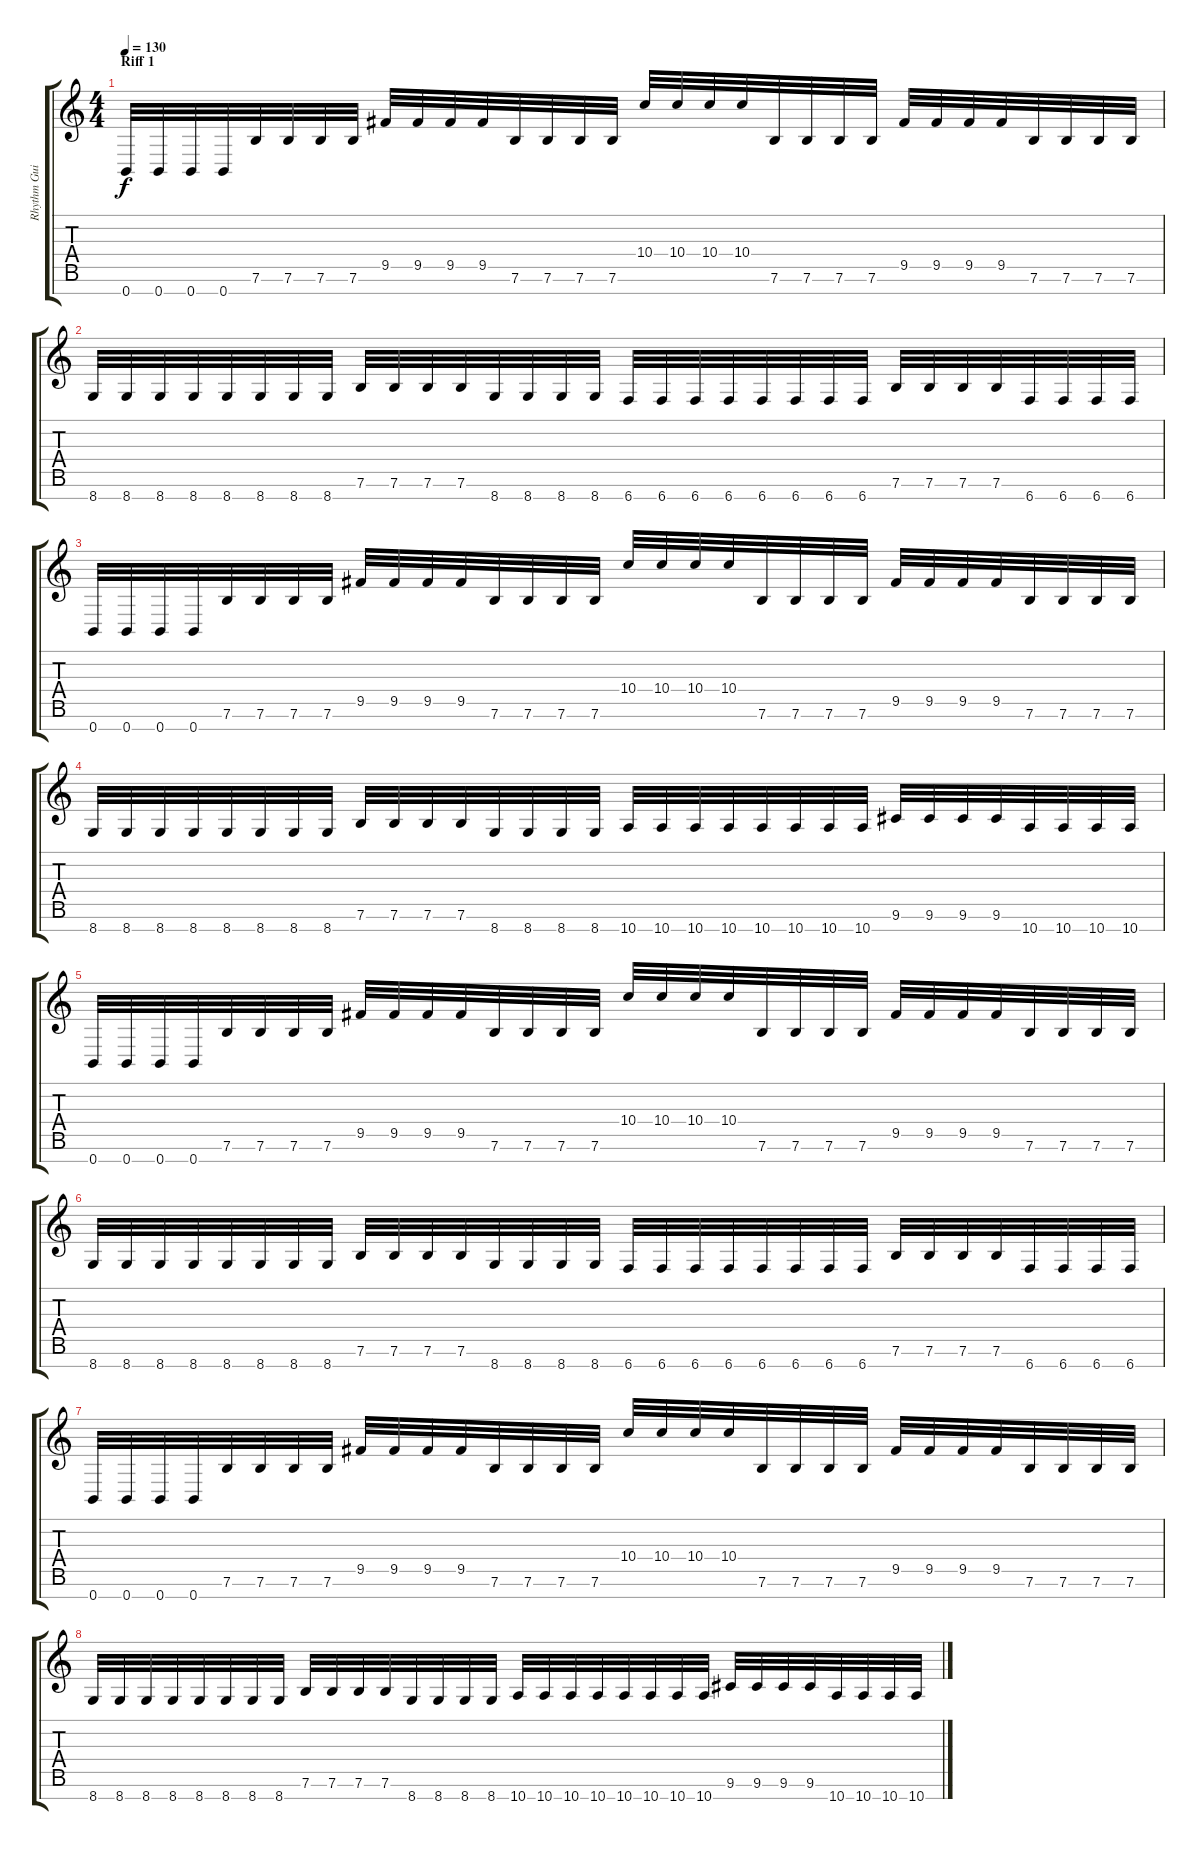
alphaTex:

\track ("Rhythm Guitar R" "Rhythm Gui") {instrument distortionguitar}
\staff {score tabs}
\tuning (E4 B3 G3 D3 A2 E2 B1) {hide}
\ts (4 4)
\section ("" "Riff 1")
\tempo 130
\clef g2
\ks c
0.7.32{dy f} 0.7.32 0.7.32 0.7.32 7.6.32 7.6.32 7.6.32 7.6.32 9.5.32 9.5.32 9.5.32 9.5.32 7.6.32 7.6.32 7.6.32 7.6.32 10.4.32 10.4.32 10.4.32 10.4.32 7.6.32 7.6.32 7.6.32 7.6.32 9.5.32 9.5.32 9.5.32 9.5.32 7.6.32 7.6.32 7.6.32 7.6.32 |
8.7.32 8.7.32 8.7.32 8.7.32 8.7.32 8.7.32 8.7.32 8.7.32 7.6.32 7.6.32 7.6.32 7.6.32 8.7.32 8.7.32 8.7.32 8.7.32 6.7.32 6.7.32 6.7.32 6.7.32 6.7.32 6.7.32 6.7.32 6.7.32 7.6.32 7.6.32 7.6.32 7.6.32 6.7.32 6.7.32 6.7.32 6.7.32 |
0.7.32 0.7.32 0.7.32 0.7.32 7.6.32 7.6.32 7.6.32 7.6.32 9.5.32 9.5.32 9.5.32 9.5.32 7.6.32 7.6.32 7.6.32 7.6.32 10.4.32 10.4.32 10.4.32 10.4.32 7.6.32 7.6.32 7.6.32 7.6.32 9.5.32 9.5.32 9.5.32 9.5.32 7.6.32 7.6.32 7.6.32 7.6.32 |
8.7.32 8.7.32 8.7.32 8.7.32 8.7.32 8.7.32 8.7.32 8.7.32 7.6.32 7.6.32 7.6.32 7.6.32 8.7.32 8.7.32 8.7.32 8.7.32 10.7.32 10.7.32 10.7.32 10.7.32 10.7.32 10.7.32 10.7.32 10.7.32 9.6.32 9.6.32 9.6.32 9.6.32 10.7.32 10.7.32 10.7.32 10.7.32 |
0.7.32 0.7.32 0.7.32 0.7.32 7.6.32 7.6.32 7.6.32 7.6.32 9.5.32 9.5.32 9.5.32 9.5.32 7.6.32 7.6.32 7.6.32 7.6.32 10.4.32 10.4.32 10.4.32 10.4.32 7.6.32 7.6.32 7.6.32 7.6.32 9.5.32 9.5.32 9.5.32 9.5.32 7.6.32 7.6.32 7.6.32 7.6.32 |
8.7.32 8.7.32 8.7.32 8.7.32 8.7.32 8.7.32 8.7.32 8.7.32 7.6.32 7.6.32 7.6.32 7.6.32 8.7.32 8.7.32 8.7.32 8.7.32 6.7.32 6.7.32 6.7.32 6.7.32 6.7.32 6.7.32 6.7.32 6.7.32 7.6.32 7.6.32 7.6.32 7.6.32 6.7.32 6.7.32 6.7.32 6.7.32 |
0.7.32 0.7.32 0.7.32 0.7.32 7.6.32 7.6.32 7.6.32 7.6.32 9.5.32 9.5.32 9.5.32 9.5.32 7.6.32 7.6.32 7.6.32 7.6.32 10.4.32 10.4.32 10.4.32 10.4.32 7.6.32 7.6.32 7.6.32 7.6.32 9.5.32 9.5.32 9.5.32 9.5.32 7.6.32 7.6.32 7.6.32 7.6.32 |
8.7.32 8.7.32 8.7.32 8.7.32 8.7.32 8.7.32 8.7.32 8.7.32 7.6.32 7.6.32 7.6.32 7.6.32 8.7.32 8.7.32 8.7.32 8.7.32 10.7.32 10.7.32 10.7.32 10.7.32 10.7.32 10.7.32 10.7.32 10.7.32 9.6.32 9.6.32 9.6.32 9.6.32 10.7.32 10.7.32 10.7.32 10.7.32
